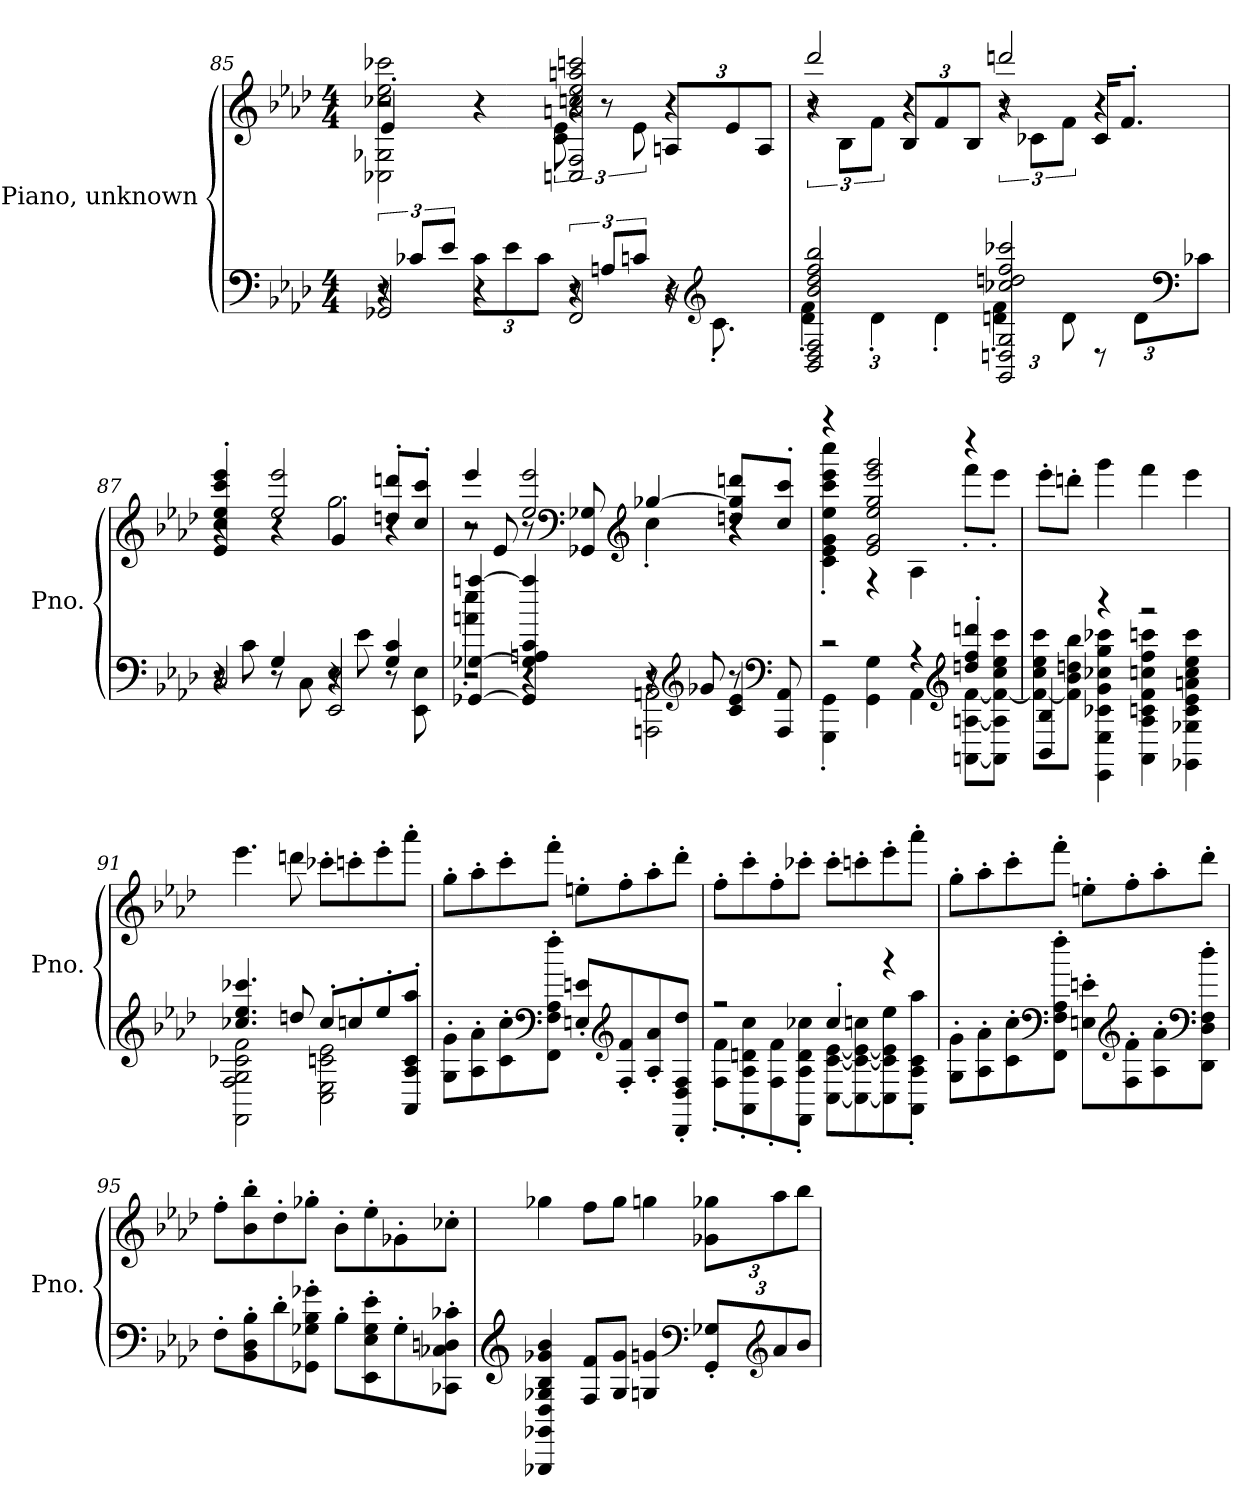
**kern	**kern
*part1	*part1
*staff2	*staff1
*I"Piano, unknown	*
*I'Pno.	*
!!LO:LB:g=z
*clefF4	*clefG2
*k[b-e-a-d-]	*k[b-e-a-d-]
*M4/4	*M4/4
=85	=85
*^	*^
*	*^	*	*^
12r	4r	2GG-X/	2r	2C-X\ 2G-X\ 2cc-X\ 2ee-\ 2ccc-X\	4e-'/
12c-X/L	.	.	.	.	.
12e-/J	.	.	.	.	.
*	*Xbrackettup	*	*	*	*
4r	12c-\L	.	.	.	4r
.	12e-\	.	.	.	.
.	12c-\J	.	.	.	.
*brackettup	*	*	*	*	*
12r	4r	2FF/	2Cn/ 2F/ 2an/ 2ccn/ 2ee-/ 2aan/ 2cccn/	12c\ 12e-\	4r
12An/L	.	.	.	12r	.
12cn/J	.	.	.	12e-\	.
*	*	*	*	*	*Xbrackettup
4r	16r	.	.	4r	12An/L
*clefG2	*	*	*	*	*
.	8.c'\	.	.	.	.
.	.	.	.	.	12e-/
.	.	.	.	.	12A/J
*	*v	*v	*	*	*
=86	=86	=86	=86	=86
*	*	*	*brackettup	*
2BB-/ 2D-/ 2F/ 2b-/ 2dd-/ 2ff/ 2bb-/	6d-\' 6f\'	2ddd-/	12r	4r
.	.	.	12B-\L	.
.	6d-'\	.	12f\J	.
*	*	*	*	*Xbrackettup
.	.	.	4r	12B-/L
.	6d-'\	.	.	12f/
.	.	.	.	12B-/J
*	*	*	*brackettup	*
2GG/ 2Dn/ 2G/ 2cc-X/ 2ddn/ 2ff/ 2ccc-X/	6dn\' 6f\'	2dddn/	12r	4r
.	.	.	12c-X\L	.
.	12d\	.	12f\J	.
.	12r	.	4r	16c-/KL
.	.	.	.	8.f'/J
.	12d\L	.	.	.
*clefF4	*	*	*	*
.	12c-X\J	.	.	.
!!LO:LB:g=z	!!	!!
=87	=87	=87	=87	=87
*	*^	*	*	*
4r	8r	2C/	4r	2r	4e-/' 4cc/' 4ee-/' 4ccc/' 4eee-/'
.	8c\	.	.	.	.
4G/	8r	.	2ee-/ 2eee-/	.	4r
.	8C\	.	.	.	.
4r	8r	2EE-/ 2E-/	.	2gg\	4g'/
.	8e-\	.	.	.	.
4G/ 4c/	8r	.	4r	.	8ddn/' 8dddn/'L
.	8EE-\ 8E-\	.	.	.	8cc/' 8ccc/'J
=88	=88	=88	=88	=88	=88
2r	4an\' 4ee-\'	[4GG-X/ [4G-X/ [4aan/	4eee-/	2r	8r
.	.	.	.	.	8e-/
.	4r	4GG-/] 4G-/] 4An/ 4c/ 4aa/]	2ee-/ 2eee-/	.	8r
*	*	*	*clefF4	*	*
.	.	.	.	.	8GG-X/ 8G-X/
*	*	*	*clefG2	*	*
4r	2AAAn\ 2AAn\	8r	.	4cc'\	[4gg-X/
*clefG2	*	*	*	*	*
.	.	8g-X/	.	.	.
4c/ 4e-/	.	8r	4r	4r	8ddn/ 8gg-/] 8dddn/L
*clefF4	*	*	*	*	*
.	.	8AAA/ 8AA/	.	.	8cc/' 8ccc/'J
*	*v	*v	*	*	*
*	*	*	*v	*v
=89	=89	=89	=89
2r	4GGG\' 4GG\'	4r	4c\' 4e-\' 4g\' 4ee-\' 4ccc\' 4eee-\' 4cccc\'
.	4GG\ 4G\	2e-/ 2g/ 2ee-/ 2gg/ 2eee-/ 2ggg/	4r
4r	4AA-\	.	4A-\
*clefG2	*	*	*
4ddn/' 4ff/' 4dddn/'	[8AAn\ [8An\ [8f\L	4r	8fff'\L
.	8AA\] 8A\] 8f\_ 8cc\ 8ee-\ 8ccc\J	.	8eee-'\J
*	*	*v	*v
!!LO:LB:g=z
=90	=90	=90
4BB-/ 4B-/	8f\_ 8cc\ 8ee-\ 8ccc\L	8eee-'\L
.	8f\] 8b-\ 8ddn\ 8bb-\J	8dddn'\J
4r	4EE-\ 4E-\ 4c-X\ 4g\ 4cc-X\ 4gg\ 4ccc-X\	4ggg\
2r	4AA-\ 4A-\ 4cn\ 4f\ 4ccn\ 4ff\ 4cccn\	4fff\
.	4GG-X\ 4G-X\ 4c\ 4e-\ 4an\ 4cc\ 4ee-\ 4ccc\	4eee-\
=91	=91	=91
4.cc-X/ 4.ee-/ 4.ccc-X/	2FF\ 2F\ 2G\ 2c-X\ 2f\	4.eee-\
8ddn/	.	8dddn\
8cc-'/L	2C\ 2E-\ 2cn\ 2e-\	8ccc-X'\L
8ccn'/	.	8cccn'\
8ee-'/	.	8eee-'\
8AA-/' 8A-/' 8c/' 8aa-/'J	.	8aaa-'\J
*v	*v	*
=92	=92
8G\' 8g\'L	8gg'\L
8A-\' 8a-\'	8aa-'\
8c\' 8cc\'	8ccc'\
*clefF4	*
8FF\' 8F\' 8A-\' 8ff\'J	8fff'\J
8En/' 8en/'L	8een'\L
*clefG2	*
8F/' 8f/'	8ff'\
8A-/' 8a-/'	8aa-'\
8DD-/' 8D-/' 8F/' 8dd-/'J	8ddd-'\J
!!LO:PB:g=z
=93	=93
*^	*
2r	8F\' 8f\'L	8ff'\L
.	8AA-\' 8A-\' 8dn\' 8cc\'	8ccc'\
.	8F\' 8f\'	8ff'\
.	8FF\' 8A-\' 8d\' 8cc-X\'J	8ccc-X'\J
4cc-'/	[8C\ [8c\ [8e-\L	8ccc-'\L
.	8C\_ 8c\_ 8e-\_ 8ccn\	8cccn'\
4r	8C\] 8c\] 8e-\] 8ee-\	8eee-'\
.	8AA-\' 8A-\' 8c\' 8aa-\'J	8aaa-'\J
*v	*v	*
=94	=94
8G\' 8g\'L	8gg'\L
8A-\' 8a-\'	8aa-'\
8c\' 8cc\'	8ccc'\
*clefF4	*
8FF\' 8F\' 8A-\' 8ff\'J	8fff'\J
8En\' 8en\'L	8een'\L
*clefG2	*
8F\' 8f\'	8ff'\
8A-\' 8a-\'	8aa-'\
*clefF4	*
8DD-\' 8D-\' 8F\' 8dd-\'J	8ddd-'\J
=95	=95
8F'\L	8ff'\L
8BB-\' 8D-\' 8B-\'	8b-\' 8bb-\'
8d-'\	8dd-'\
8GG-X\' 8G-X\' 8B-\' 8g-X\'J	8gg-X'\J
8B-'\L	8b-'\L
8EE-\' 8E-\' 8G-\' 8e-\'	8ee-'\
8G-'\	8g-X'\
8CC-X\' 8C-X\' 8Dn\' 8c-X\'J	8cc-X'\J
!!LO:LB:g=z
=96	=96
*clefG2	*
4GGG-X/ 4GG-X/ 4D-/ 4G-X/ 4B-/ 4g-X/ 4b-/	4gg-X\
8F/ 8f/L	8ff\L
8G-/ 8g-/J	8gg-\J
4Gn/ 4gn/	4ggn\
*clefF4	*
*Xbrackettup	*Xbrackettup
12GG-/' 12G-X/'L	12g-X\ 12gg-X\L
*clefG2	*
12a-/	12aa-\
12b-/J	12bb-\J
=	=
*-	*-
